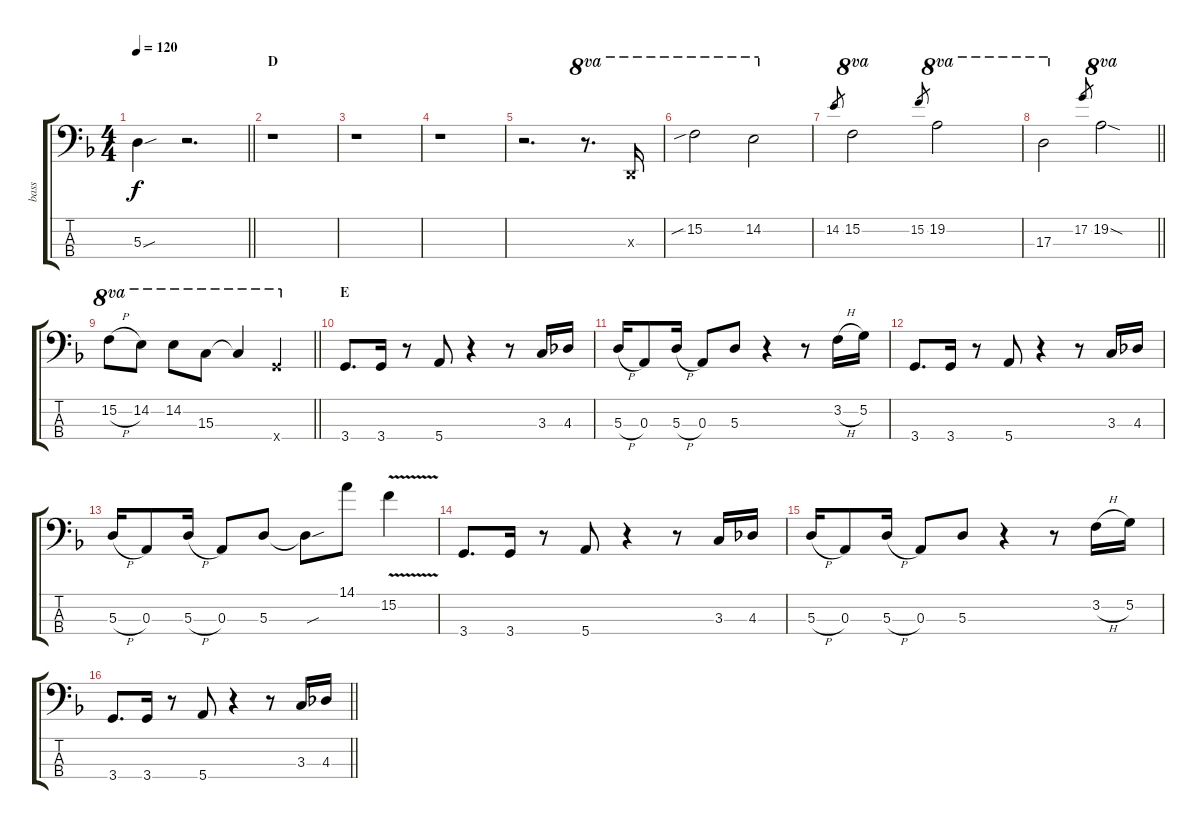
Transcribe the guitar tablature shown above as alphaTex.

\track ("bass" "bass") {instrument electricbassfinger}
\staff {score tabs}
\tuning (G2 D2 A1 E1) {hide}
\ts (4 4)
\tempo 120
\clef f4
\barLineRight lightlight
\ks f
5.3{sou t}.4{dy f} r.2{d} |
\section ("" "D")
r.1 |
r.1 |
r.1 |
r.2{d} r.8{d ot 8va} 5.3{x}.16{ot 8va} |
15.2{sib}.2{ot 8va} 14.2.2{ot 8va} |
14.2.8{gr} 15.2.2{ot 8va} 15.2.8{gr} 19.2.2{ot 8va} |
\barLineRight lightlight
17.3.2{ot 8va} 17.2.8{gr} 19.2{sod}.2{ot 8va} |
\barLineRight lightlight
15.2{h}.8{ot 8va} 14.2.8{ot 8va} 14.2.8{ot 8va} 15.3.8{ot 8va} 15.3{t}.4{ot 8va} 15.4{x}.4{ot 8va} |
\section ("" "E")
3.4.8{d} 3.4.16 r.8 5.4.8 r.4 r.8 3.3.16 4.3.16 |
5.3{h}.16 0.3.8 5.3{h}.16 0.3.8 5.3.8 r.4 r.8 3.2{h}.16 5.2.16 |
3.4.8{d} 3.4.16 r.8 5.4.8 r.4 r.8 3.3.16 4.3.16 |
5.3{h}.16 0.3.8 5.3{h}.16 0.3.8 5.3.8 5.3{sou t}.8 14.1.8 15.2{v}.4 |
3.4.8{d} 3.4.16 r.8 5.4.8 r.4 r.8 3.3.16 4.3.16 |
5.3{h}.16 0.3.8 5.3{h}.16 0.3.8 5.3.8 r.4 r.8 3.2{h}.16 5.2.16 |
\barLineRight lightlight
3.4.8{d} 3.4.16 r.8 5.4.8 r.4 r.8 3.3.16 4.3.16
